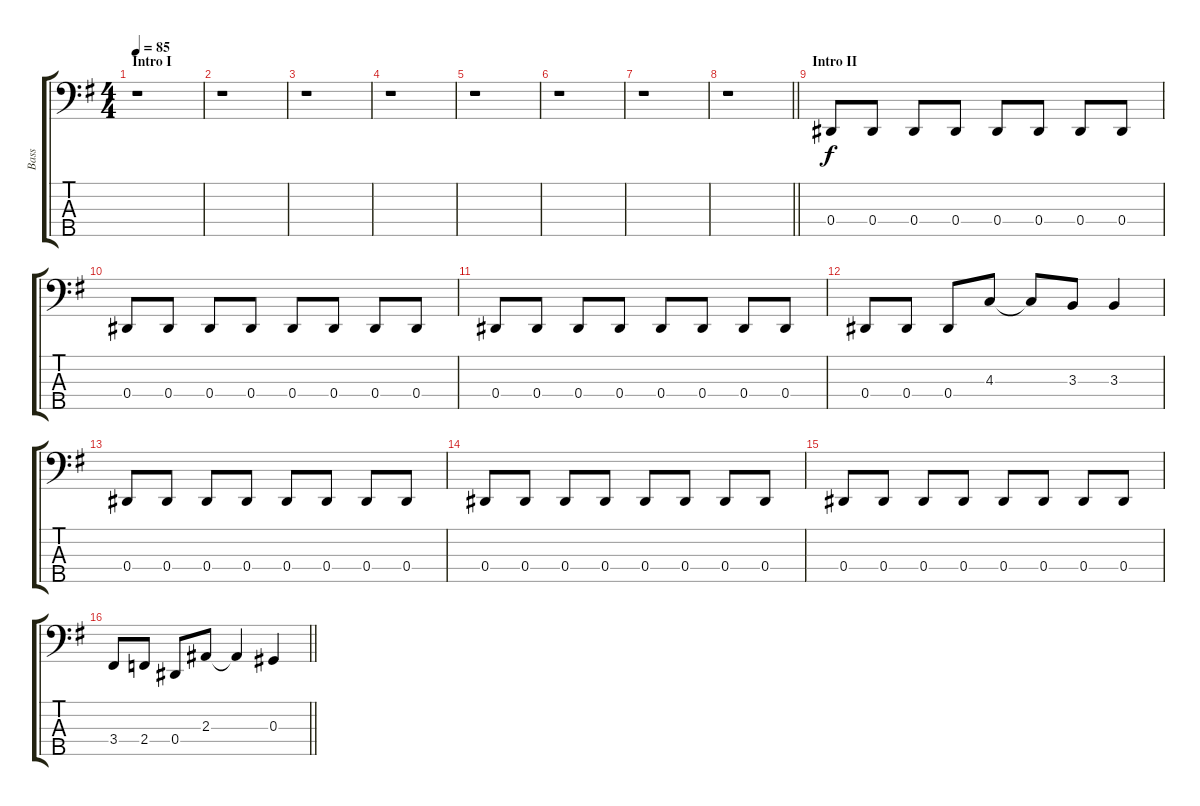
\track ("Bass" "Bass") {instrument electricbassfinger}
\staff {score tabs}
\tuning (Gb2 Db2 Ab1 Eb1 Bb0) {hide}
\ts (4 4)
\section ("" "Intro I")
\tempo 85
\clef f4
\ks g
r.1{dy f instrument electricbassfinger} |
r.1 |
r.1 |
r.1 |
r.1 |
r.1 |
r.1 |
\barLineRight lightlight
r.1 |
\section ("" "Intro II")
0.4.8 0.4.8 0.4.8 0.4.8 0.4.8 0.4.8 0.4.8 0.4.8 |
0.4.8 0.4.8 0.4.8 0.4.8 0.4.8 0.4.8 0.4.8 0.4.8 |
0.4.8 0.4.8 0.4.8 0.4.8 0.4.8 0.4.8 0.4.8 0.4.8 |
0.4.8 0.4.8 0.4.8 4.3.8 4.3{t}.8 3.3.8 3.3.4 |
0.4.8 0.4.8 0.4.8 0.4.8 0.4.8 0.4.8 0.4.8 0.4.8 |
0.4.8 0.4.8 0.4.8 0.4.8 0.4.8 0.4.8 0.4.8 0.4.8 |
0.4.8 0.4.8 0.4.8 0.4.8 0.4.8 0.4.8 0.4.8 0.4.8 |
\barLineRight lightlight
3.4.8 2.4.8 0.4.8 2.3.8 2.3{t}.4 0.3.4
